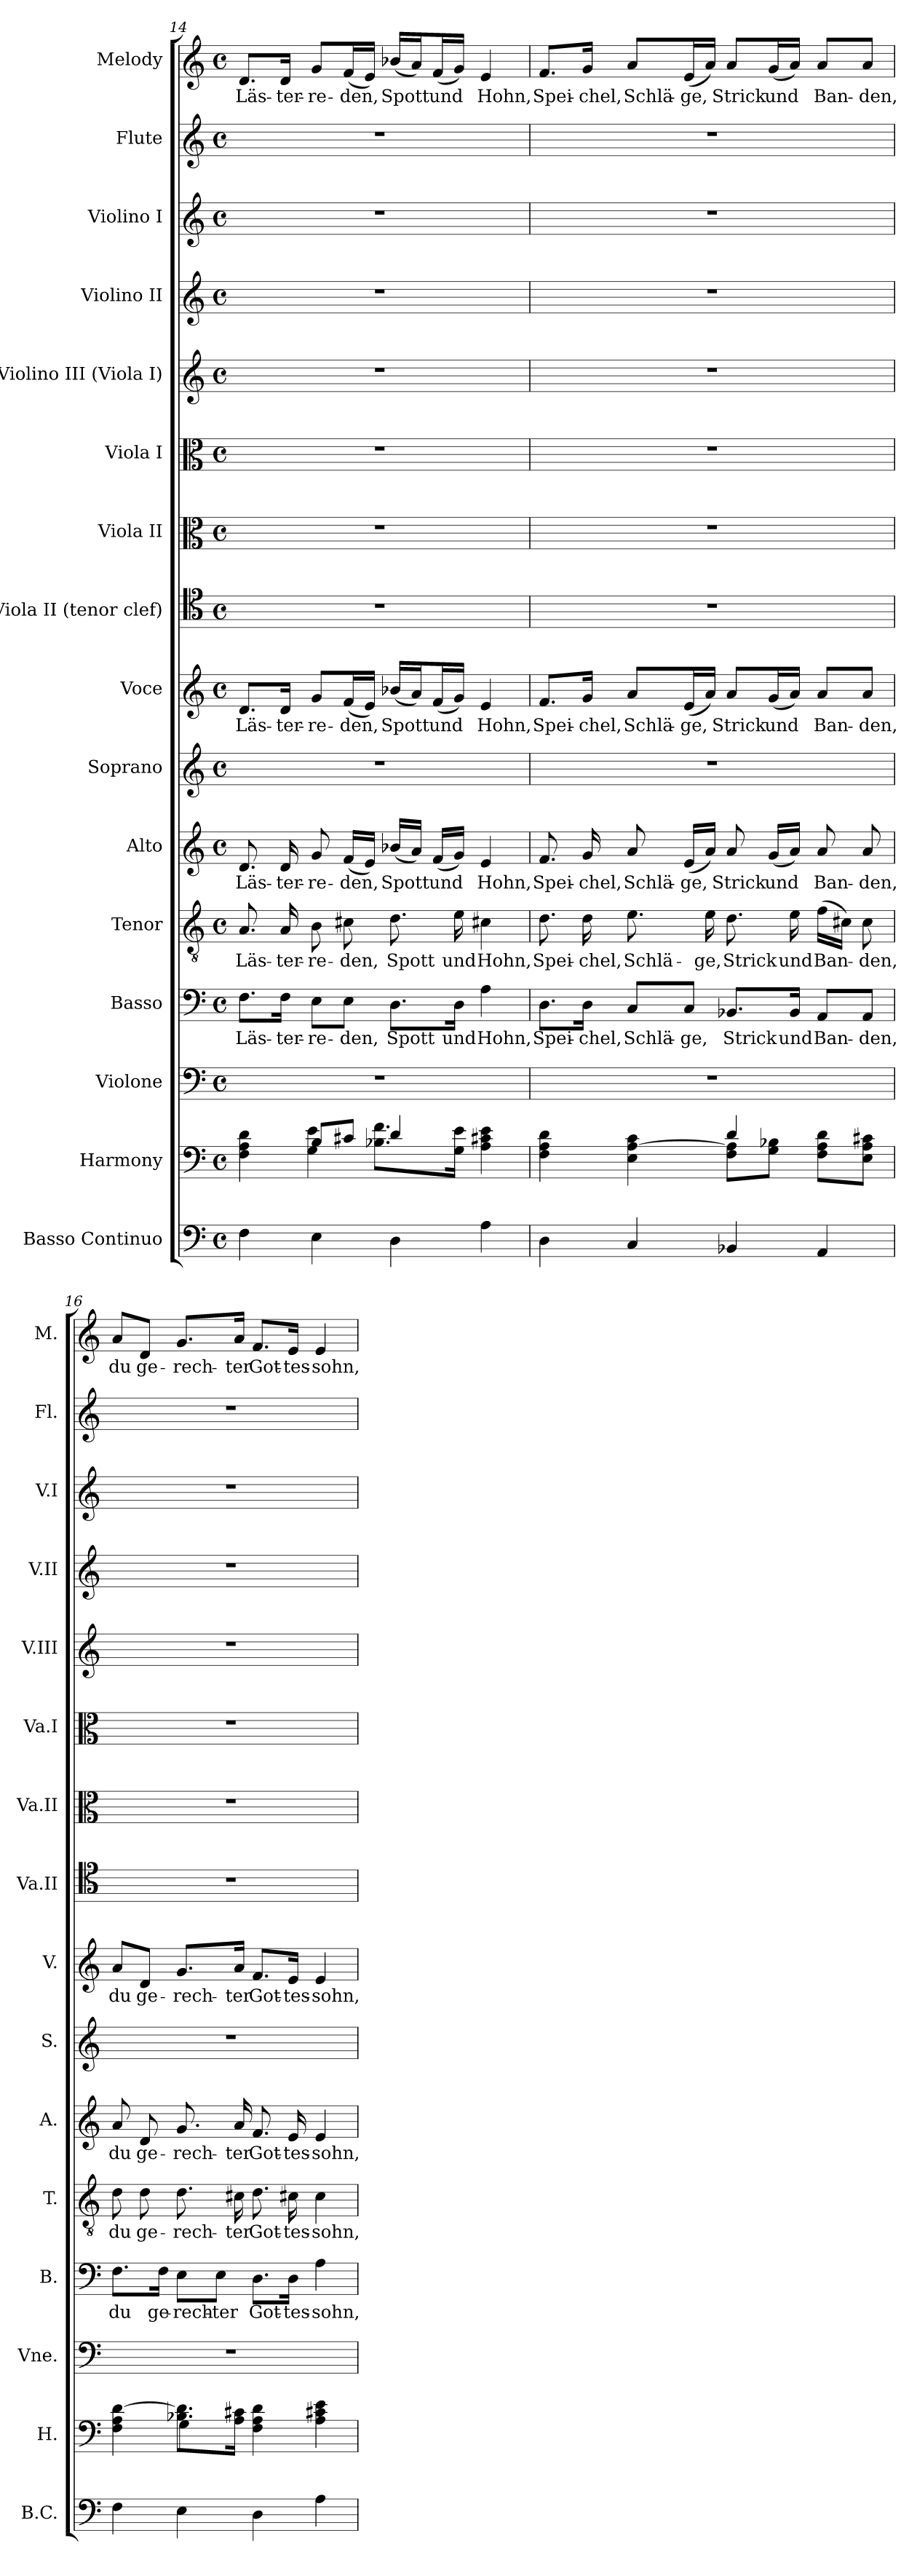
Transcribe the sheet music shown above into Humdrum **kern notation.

**kern	**kern	**kern	**kern	**text	**kern	**text	**kern	**text	**kern	**kern	**text	**kern	**kern	**kern	**kern	**kern	**kern	**kern	**kern	**text
*part16	*part15	*part14	*part13	*part13	*part12	*part12	*part11	*part11	*part10	*part9	*part9	*part8	*part7	*part6	*part5	*part4	*part3	*part2	*part1	*part1
*staff16	*staff15	*staff14	*staff13	*staff13	*staff12	*staff12	*staff11	*staff11	*staff10	*staff9	*staff9	*staff8	*staff7	*staff6	*staff5	*staff4	*staff3	*staff2	*staff1	*staff1
*I"Basso Continuo	*I"Harmony	*I"Violone	*I"Basso	*	*I"Tenor	*	*I"Alto	*	*I"Soprano	*I"Voce	*	*I"Viola II (tenor clef)	*I"Viola II	*I"Viola I	*I"Violino III (Viola I)	*I"Violino II	*I"Violino I	*I"Flute	*I"Melody	*
*I'B.C.	*I'H.	*I'Vne.	*I'B.	*	*I'T.	*	*I'A.	*	*I'S.	*I'V.	*	*I'Va.II	*I'Va.II	*I'Va.I	*I'V.III	*I'V.II	*I'V.I	*I'Fl.	*I'M.	*
*clefF4	*clefF4	*clefF4	*clefF4	*	*clefGv2	*	*clefG2	*	*clefG2	*clefG2	*	*clefC4	*clefC3	*clefC3	*clefG2	*clefG2	*clefG2	*clefG2	*clefG2	*
*k[]	*k[]	*k[]	*k[]	*	*k[]	*	*k[]	*	*k[]	*k[]	*	*k[]	*k[]	*k[]	*k[]	*k[]	*k[]	*k[]	*k[]	*
*M4/4	*M4/4	*M4/4	*M4/4	*	*M4/4	*	*M4/4	*	*M4/4	*M4/4	*	*M4/4	*M4/4	*M4/4	*M4/4	*M4/4	*M4/4	*M4/4	*M4/4	*
*met(c)	*met(c)	*met(c)	*met(c)	*	*met(c)	*	*met(c)	*	*met(c)	*met(c)	*	*met(c)	*met(c)	*met(c)	*met(c)	*met(c)	*met(c)	*met(c)	*met(c)	*
=14	=14	=14	=14	=14	=14	=14	=14	=14	=14	=14	=14	=14	=14	=14	=14	=14	=14	=14	=14	=14
*	*^	*	*	*	*	*	*	*	*	*	*	*	*	*	*	*	*	*	*	*
!	!	!	!	!	!LO:LY:b	!	!LO:LY:b	!	!LO:LY:b	!	!	!	!	!	!	!	!	!	!	!	!
4F\	4F\ 4A\ 4d\	4ryy	1r	8.F\L	Läs-	8.A/	Läs-	8.d/	Läs-	1r	8.d/L	Läs-	1r	1r	1r	1r	1r	1r	1r	8.d/L	Läs-
!	!	!	!	!	!LO:LY:b	!	!LO:LY:b	!	!LO:LY:b	!	!	!	!	!	!	!	!	!	!	!	!
.	.	.	.	16F\Jk	-ter-	16A/	-ter-	16d/	-ter-	.	16d/Jk	-ter-	.	.	.	.	.	.	.	16d/Jk	-ter-
!	!	!	!	!	!LO:LY:b	!	!LO:LY:b	!	!LO:LY:b	!	!	!	!	!	!	!	!	!	!	!	!
4E\	8B/L	4G\ 4e\	.	8E\L	-re-	8B\	-re-	8g/	-re-	.	8g/L	-re-	.	.	.	.	.	.	.	8g/L	-re-
!	!	!	!	!	!LO:LY:b	!	!LO:LY:b	!	!LO:LY:b	!	!	!	!	!	!	!	!	!	!	!	!
.	8c#X/J	.	.	8E\J	-den,	8c#X\	-den,	(<16f/LL	-den,	.	(<16f/L	-den,	.	.	.	.	.	.	.	(<16f/L	-den,
.	.	.	.	.	.	.	.	16e/JJ)	.	.	16e/JJ)	.	.	.	.	.	.	.	.	16e/JJ)	.
!	!	!	!	!	!LO:LY:b	!	!LO:LY:b	!	!LO:LY:b	!	!	!	!	!	!	!	!	!	!	!	!
4D\	4d/	8.B-X\ 8.f\L	.	8.D\L	Spott	8.d\	Spott	(<16b-X/LL	Spott	.	(>16b-X/LL	Spott	.	.	.	.	.	.	.	(>16b-X/LL	Spott
.	.	.	.	.	.	.	.	16a/JJ)	.	.	16a/J)	.	.	.	.	.	.	.	.	16a/J)	.
!	!	!	!	!	!	!	!	!	!LO:LY:b	!	!	!	!	!	!	!	!	!	!	!	!
.	.	.	.	.	.	.	.	(<16f/LL	und	.	(<16f/L	und	.	.	.	.	.	.	.	(<16f/L	und
!	!	!	!	!	!LO:LY:b	!	!LO:LY:b	!	!	!	!	!	!	!	!	!	!	!	!	!	!
.	.	16G\ 16e\Jk	.	16D\Jk	und	16e\	und	16g/JJ)	.	.	16g/JJ)	.	.	.	.	.	.	.	.	16g/JJ)	.
!	!	!	!	!	!LO:LY:b	!	!LO:LY:b	!	!LO:LY:b	!	!	!	!	!	!	!	!	!	!	!	!
4A\	4A\ 4c#X\ 4e\	4ryy	.	4A\	Hohn,	4c#X\	Hohn,	4e/	Hohn,	.	4e/	Hohn,	.	.	.	.	.	.	.	4e/	Hohn,
!!LO:LB:g=z
=15	=15	=15	=15	=15	=15	=15	=15	=15	=15	=15	=15	=15	=15	=15	=15	=15	=15	=15	=15	=15	=15
!	!	!	!	!	!LO:LY:b	!	!LO:LY:b	!	!LO:LY:b	!	!	!	!	!	!	!	!	!	!	!	!
4D\	4F\ 4A\ 4d\	2ryy	1r	8.D\L	Spei-	8.d\	Spei-	8.f/	Spei-	1r	8.f/L	Spei-	1r	1r	1r	1r	1r	1r	1r	8.f/L	Spei-
!	!	!	!	!	!LO:LY:b	!	!LO:LY:b	!	!LO:LY:b	!	!	!	!	!	!	!	!	!	!	!	!
.	.	.	.	16D\Jk	-chel,	16d\	-chel,	16g/	-chel,	.	16g/Jk	-chel,	.	.	.	.	.	.	.	16g/Jk	-chel,
!	!	!	!	!	!LO:LY:b	!	!LO:LY:b	!	!LO:LY:b	!	!	!	!	!	!	!	!	!	!	!	!
4C/	4E\ [4A\ 4c\	.	.	8C/L	Schlä-	8.e\	Schlä-	8a/	Schlä-	.	8a/L	Schlä-	.	.	.	.	.	.	.	8a/L	Schlä-
!	!	!	!	!	!LO:LY:b	!	!	!	!LO:LY:b	!	!	!	!	!	!	!	!	!	!	!	!
.	.	.	.	8C/J	-ge,	.	.	(<16e/LL	-ge,	.	(<16e/L	-ge,	.	.	.	.	.	.	.	(<16e/L	-ge,
!	!	!	!	!	!	!	!LO:LY:b	!	!	!	!	!	!	!	!	!	!	!	!	!	!
.	.	.	.	.	.	16e\	-ge,	16a/JJ)	.	.	16a/JJ)	.	.	.	.	.	.	.	.	16a/JJ)	.
!	!	!	!	!	!LO:LY:b	!	!LO:LY:b	!	!LO:LY:b	!	!	!	!	!	!	!	!	!	!	!	!
4BB-X/	4d/	8F\ 8A]\L	.	8.BB-X/L	Strick	8.d\	Strick	8a/	Strick	.	8a/L	Strick	.	.	.	.	.	.	.	8a/L	Strick
!	!	!	!	!	!	!	!	!	!LO:LY:b	!	!	!	!	!	!	!	!	!	!	!	!
.	.	8G\ 8B-X\J	.	.	.	.	.	(<16g/LL	und	.	(<16g/L	und	.	.	.	.	.	.	.	(<16g/L	und
!	!	!	!	!	!LO:LY:b	!	!LO:LY:b	!	!	!	!	!	!	!	!	!	!	!	!	!	!
.	.	.	.	16BB-/Jk	und	16e\	und	16a/JJ)	.	.	16a/JJ)	.	.	.	.	.	.	.	.	16a/JJ)	.
!	!	!	!	!	!LO:LY:b	!	!LO:LY:b	!	!LO:LY:b	!	!	!	!	!	!	!	!	!	!	!	!
4AA/	8F\ 8A\ 8d\L	4ryy	.	8AA/L	Ban-	(>16f\LL	Ban-	8a/	Ban-	.	8a/L	Ban-	.	.	.	.	.	.	.	8a/L	Ban-
.	.	.	.	.	.	16c#X\JJ)	.	.	.	.	.	.	.	.	.	.	.	.	.	.	.
!	!	!	!	!	!LO:LY:b	!	!LO:LY:b	!	!LO:LY:b	!	!	!	!	!	!	!	!	!	!	!	!
.	8E\ 8A\ 8c#X\J	.	.	8AA/J	-den,	8c#\	-den,	8a/	-den,	.	8a/J	-den,	.	.	.	.	.	.	.	8a/J	-den,
=16	=16	=16	=16	=16	=16	=16	=16	=16	=16	=16	=16	=16	=16	=16	=16	=16	=16	=16	=16	=16	=16
!	!	!	!	!	!LO:LY:b	!	!LO:LY:b	!	!LO:LY:b	!	!	!	!	!	!	!	!	!	!	!	!
4F\	4F\ 4A\ [4d\	4ryy	1r	8.F\L	-du	8d\	du	8a/	du	1r	8a/L	du	1r	1r	1r	1r	1r	1r	1r	8a/L	du
!	!	!	!	!	!	!	!LO:LY:b	!	!LO:LY:b	!	!	!	!	!	!	!	!	!	!	!	!
.	.	.	.	.	.	8d\	ge-	8d/	ge-	.	8d/J	ge-	.	.	.	.	.	.	.	8d/J	ge-
!	!	!	!	!	!LO:LY:b	!	!	!	!	!	!	!	!	!	!	!	!	!	!	!	!
.	.	.	.	16F\Jk	ge-	.	.	.	.	.	.	.	.	.	.	.	.	.	.	.	.
!	!	!	!	!	!LO:LY:b	!	!LO:LY:b	!	!LO:LY:b	!	!	!	!	!	!	!	!	!	!	!	!
4E\	8.B-X\ 8.d]\L	4G\	.	8E\L	-rech-	8.d\	-rech-	8.g/	-rech-	.	8.g/L	-rech-	.	.	.	.	.	.	.	8.g/L	-rech-
!	!	!	!	!	!LO:LY:b	!	!	!	!	!	!	!	!	!	!	!	!	!	!	!	!
.	.	.	.	8E\J	-ter	.	.	.	.	.	.	.	.	.	.	.	.	.	.	.	.
!	!	!	!	!	!	!	!LO:LY:b	!	!LO:LY:b	!	!	!	!	!	!	!	!	!	!	!	!
.	16A\ 16c#X\Jk	.	.	.	.	16c#X\	-ter	16a/	-ter	.	16a/Jk	-ter	.	.	.	.	.	.	.	16a/Jk	-ter
!	!	!	!	!	!LO:LY:b	!	!LO:LY:b	!	!LO:LY:b	!	!	!	!	!	!	!	!	!	!	!	!
4D\	4F\ 4A\ 4d\	2ryy	.	8.D\L	Got-	8.d\	Got-	8.f/	Got-	.	8.f/L	Got-	.	.	.	.	.	.	.	8.f/L	Got-
!	!	!	!	!	!LO:LY:b	!	!LO:LY:b	!	!LO:LY:b	!	!	!	!	!	!	!	!	!	!	!	!
.	.	.	.	16D\Jk	-tes-	16c#X\	-tes-	16e/	-tes-	.	16e/Jk	-tes-	.	.	.	.	.	.	.	16e/Jk	-tes-
!	!	!	!	!	!LO:LY:b	!	!LO:LY:b	!	!LO:LY:b	!	!	!	!	!	!	!	!	!	!	!	!
4A\	4A\ 4c#X\ 4e\	.	.	4A\	-sohn,	4c#\	-sohn,	4e/	-sohn,	.	4e/	-sohn,	.	.	.	.	.	.	.	4e/	-sohn,
*	*v	*v	*	*	*	*	*	*	*	*	*	*	*	*	*	*	*	*	*	*	*
=	=	=	=	=	=	=	=	=	=	=	=	=	=	=	=	=	=	=	=	=
*-	*-	*-	*-	*-	*-	*-	*-	*-	*-	*-	*-	*-	*-	*-	*-	*-	*-	*-	*-	*-
